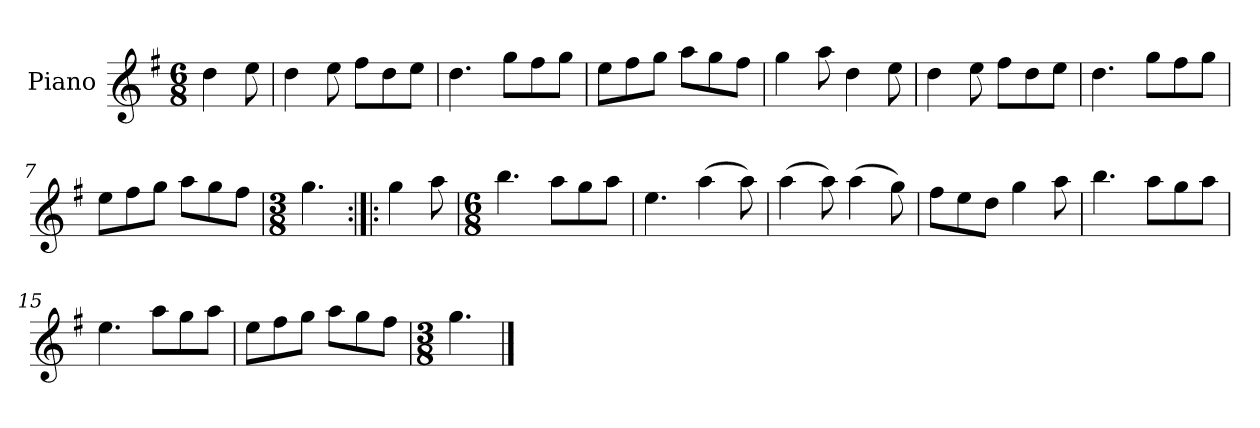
**kern
*part1
*staff1
*I"Piano
*I'Pno.
*clefG2
*k[f#]
*M6/8
=
4dd\
8ee\
=1
4dd\
8ee\
8ff#\L
8dd\
8ee\J
=2
4.dd\
8gg\L
8ff#\
8gg\J
=3
8ee\L
8ff#\
8gg\J
8aa\L
8gg\
8ff#\J
=4
4gg\
8aa\
4dd\
8ee\
=5
4dd\
8ee\
8ff#\L
8dd\
8ee\J
=6
4.dd\
8gg\L
8ff#\
8gg\J
=7
8ee\L
8ff#\
8gg\J
8aa\L
8gg\
8ff#\J
!!LO:LB:g=z
=8
*M3/8
4.gg\
=9:|!|:
4gg\
8aa\
=10
*M6/8
4.bb\
8aa\L
8gg\
8aa\J
=11
4.ee\
(4aa\
8aa\)
=12
(4aa\
8aa\)
(4aa\
8gg\)
=13
8ff#\L
8ee\
8dd\J
4gg\
8aa\
=14
4.bb\
8aa\L
8gg\
8aa\J
=15
4.ee\
8aa\L
8gg\
8aa\J
!!LO:LB:g=z
=16
8ee\L
8ff#\
8gg\J
8aa\L
8gg\
8ff#\J
=17
*M3/8
4.gg\
==
*-
